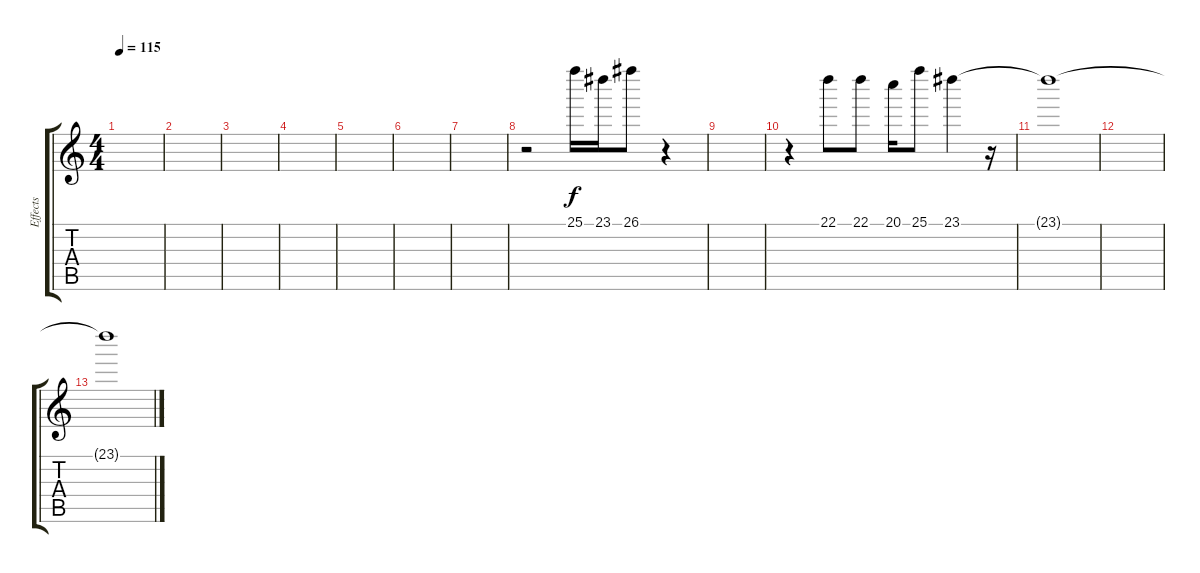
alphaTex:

\track ("Effects" "Effects") {instrument guitarharmonics}
\staff {score tabs}
\tuning (E4 B3 G3 D3 A2 E2) {hide}
\ts (4 4)
\tempo 115
\clef g2
\ks c
|
|
|
|
|
|
|
r.2 25.1.16 23.1.16 26.1.8 r.4 |
|
r.4 22.1.8 22.1.8 20.1.16 25.1.8 23.1.4 r.16 |
23.1{t}.1 |
|
23.1{t}.1
